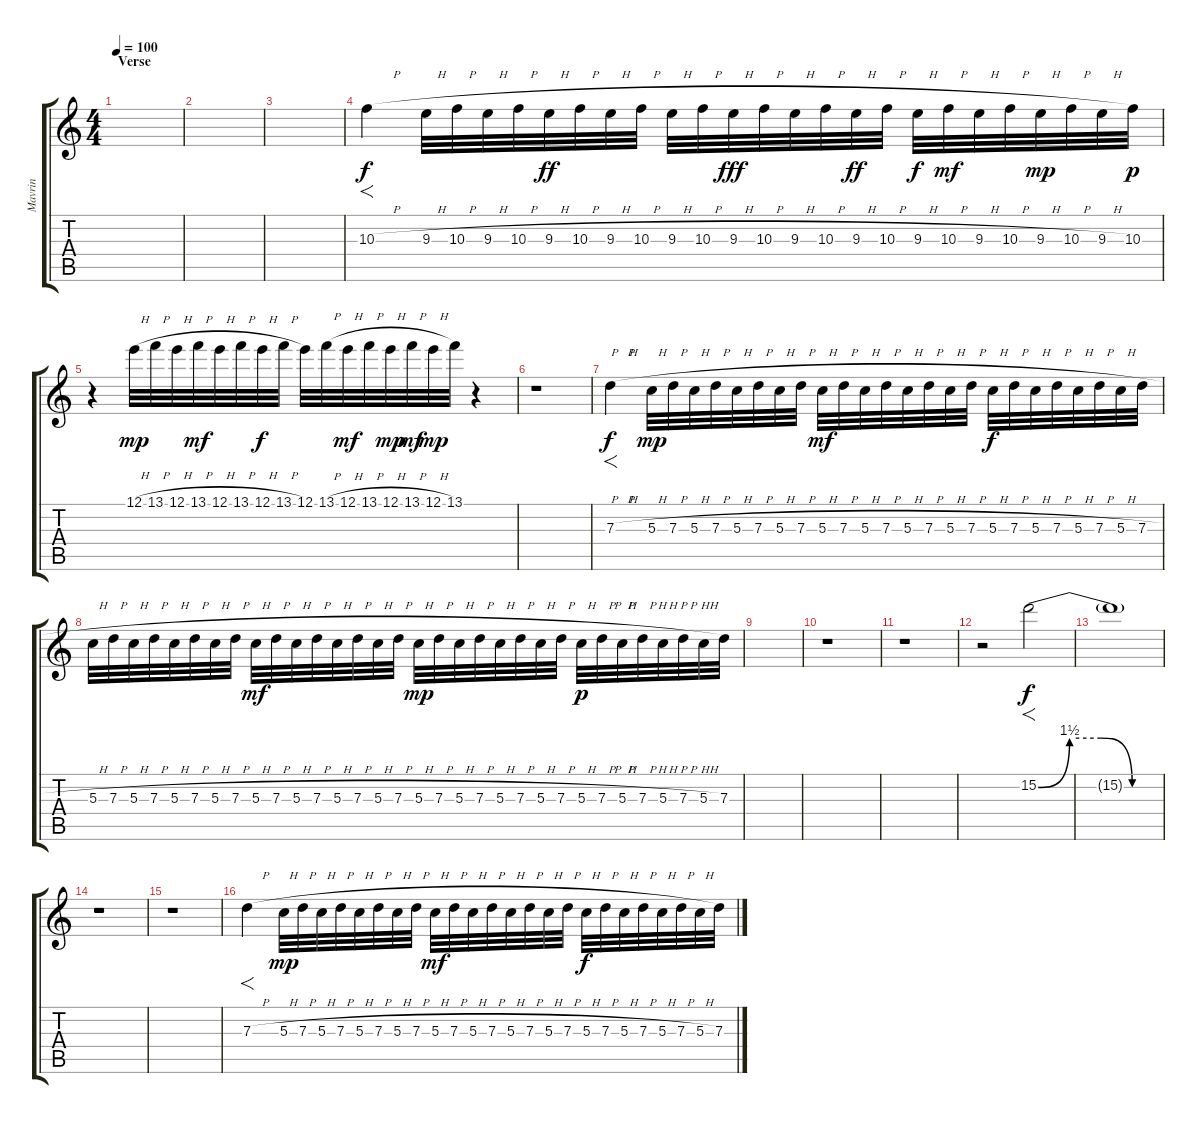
\track ("Mavrin" "Mavrin") {instrument overdrivenguitar}
\staff {score tabs}
\tuning (E4 B3 G3 D3 A2 E2) {hide}
\ts (4 4)
\section ("" "Verse")
\tempo 100
\clef g2
\ks c
|
|
|
10.3{h}.4{f} 9.3{h}.32 10.3{h}.32 9.3{h}.32 10.3{h}.32 9.3{h}.32{dy ff} 10.3{h}.32 9.3{h}.32 10.3{h}.32 9.3{h}.32 10.3{h}.32 9.3{h}.32{dy fff} 10.3{h}.32 9.3{h}.32 10.3{h}.32 9.3{h}.32{dy ff} 10.3{h}.32 9.3{h}.32{dy f} 10.3{h}.32{dy mf} 9.3{h}.32 10.3{h}.32 9.3{h}.32{dy mp} 10.3{h}.32 9.3{h}.32 10.3.32{dy p} |
r.4 12.1{h}.32{dy mp} 13.1{h}.32 12.1{h}.32 13.1{h}.32{dy mf} 12.1{h}.32 13.1{h}.32 12.1{h}.32{dy f} 13.1{h}.32 12.1.32 13.1{h}.32 12.1{h}.32{dy mf} 13.1{h}.32 12.1{h}.32{dy mp} 13.1{h}.32{dy mf} 12.1{h}.32{dy mp} 13.1.32 r.4 |
r.1 |
7.3{h}.4{f dy f} 5.3{h}.32{dy mp} 7.3{h}.32 5.3{h}.32 7.3{h}.32 5.3{h}.32 7.3{h}.32 5.3{h}.32 7.3{h}.32 5.3{h}.32{dy mf} 7.3{h}.32 5.3{h}.32 7.3{h}.32 5.3{h}.32 7.3{h}.32 5.3{h}.32 7.3{h}.32 5.3{h}.32{dy f} 7.3{h}.32 5.3{h}.32 7.3{h}.32 5.3{h}.32 7.3{h}.32 5.3{h}.32 7.3{h}.32 |
5.3{h}.32 7.3{h}.32 5.3{h}.32 7.3{h}.32 5.3{h}.32 7.3{h}.32 5.3{h}.32 7.3{h}.32 5.3{h}.32{dy mf} 7.3{h}.32 5.3{h}.32 7.3{h}.32 5.3{h}.32 7.3{h}.32 5.3{h}.32 7.3{h}.32 5.3{h}.32{dy mp} 7.3{h}.32 5.3{h}.32 7.3{h}.32 5.3{h}.32 7.3{h}.32 5.3{h}.32 7.3{h}.32 5.3{h}.32{dy p} 7.3{h}.32 5.3{h}.32 7.3{h}.32 5.3{h}.32 7.3{h}.32 5.3{h}.32 7.3.32 |
|
r.1 |
r.1 |
r.2 15.2{be (custom 0 0 15 6 30 6 45 0 60 0)}.2{f dy f} |
15.2{t}.1 |
r.1 |
r.1 |
7.3{h}.4{f} 5.3{h}.32{dy mp} 7.3{h}.32 5.3{h}.32 7.3{h}.32 5.3{h}.32 7.3{h}.32 5.3{h}.32 7.3{h}.32 5.3{h}.32{dy mf} 7.3{h}.32 5.3{h}.32 7.3{h}.32 5.3{h}.32 7.3{h}.32 5.3{h}.32 7.3{h}.32 5.3{h}.32{dy f} 7.3{h}.32 5.3{h}.32 7.3{h}.32 5.3{h}.32 7.3{h}.32 5.3{h}.32 7.3{h}.32
